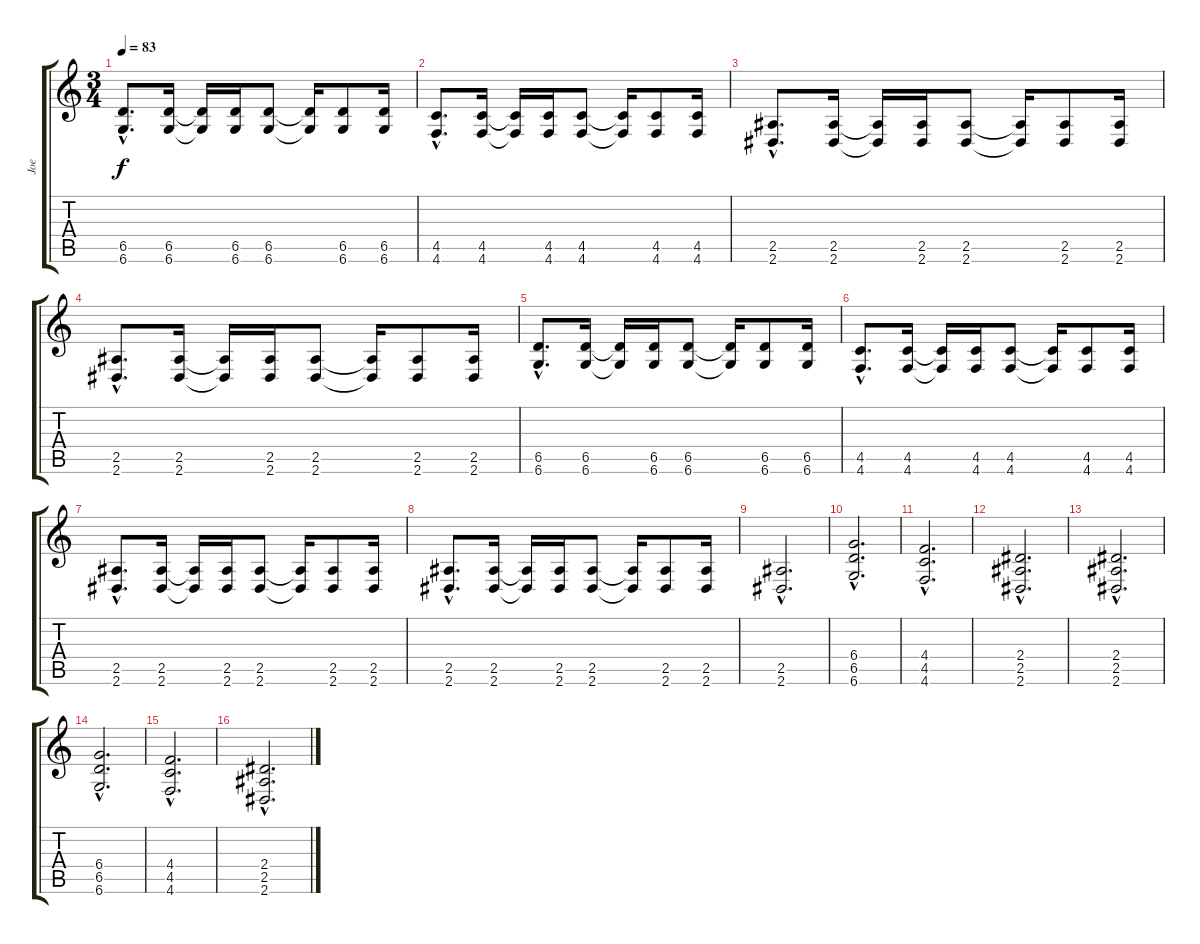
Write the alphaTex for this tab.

\track ("Joe" "Joe") {instrument overdrivenguitar}
\staff {score tabs}
\tuning (Eb4 Bb3 Gb3 Db3 Ab2 Db2) {hide}
\ts (3 4)
\tempo 83
\clef g2
\ks c
(6.5{hac} 6.6{hac}).8{d dy f} (6.5 6.6).16 (6.5{t} 6.6{t}).16 (6.5 6.6).16 (6.5 6.6).8 (6.5{t} 6.6{t}).16 (6.5 6.6).8 (6.5 6.6).16 |
(4.5{hac} 4.6{hac}).8{d} (4.5 4.6).16 (4.5{t} 4.6{t}).16 (4.5 4.6).16 (4.5 4.6).8 (4.5{t} 4.6{t}).16 (4.5 4.6).8 (4.5 4.6).16 |
(2.5{hac} 2.6{hac}).8{d} (2.5 2.6).16 (2.5{t} 2.6{t}).16 (2.5 2.6).16 (2.5 2.6).8 (2.5{t} 2.6{t}).16 (2.5 2.6).8 (2.5 2.6).16 |
(2.5{hac} 2.6{hac}).8{d} (2.5 2.6).16 (2.5{t} 2.6{t}).16 (2.5 2.6).16 (2.5 2.6).8 (2.5{t} 2.6{t}).16 (2.5 2.6).8 (2.5 2.6).16 |
(6.5{hac} 6.6{hac}).8{d} (6.5 6.6).16 (6.5{t} 6.6{t}).16 (6.5 6.6).16 (6.5 6.6).8 (6.5{t} 6.6{t}).16 (6.5 6.6).8 (6.5 6.6).16 |
(4.5{hac} 4.6{hac}).8{d} (4.5 4.6).16 (4.5{t} 4.6{t}).16 (4.5 4.6).16 (4.5 4.6).8 (4.5{t} 4.6{t}).16 (4.5 4.6).8 (4.5 4.6).16 |
(2.5{hac} 2.6{hac}).8{d} (2.5 2.6).16 (2.5{t} 2.6{t}).16 (2.5 2.6).16 (2.5 2.6).8 (2.5{t} 2.6{t}).16 (2.5 2.6).8 (2.5 2.6).16 |
(2.5{hac} 2.6{hac}).8{d} (2.5 2.6).16 (2.5{t} 2.6{t}).16 (2.5 2.6).16 (2.5 2.6).8 (2.5{t} 2.6{t}).16 (2.5 2.6).8 (2.5 2.6).16 |
(2.5{hac} 2.6{hac}).2{d} |
(6.4{hac} 6.5{hac} 6.6{hac}).2{d} |
(4.4{hac} 4.5{hac} 4.6{hac}).2{d} |
(2.4{hac} 2.5{hac} 2.6{hac}).2{d} |
(2.4{hac} 2.5{hac} 2.6{hac}).2{d} |
(6.4{hac} 6.5{hac} 6.6{hac}).2{d} |
(4.4{hac} 4.5{hac} 4.6{hac}).2{d} |
(2.4{hac} 2.5{hac} 2.6{hac}).2{d}
